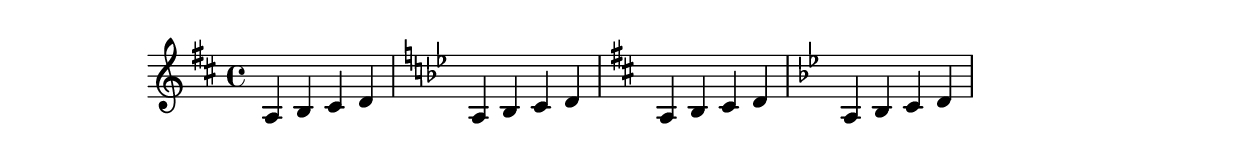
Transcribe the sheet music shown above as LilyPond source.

%% Do not edit this file; it is automatically
%% generated from LSR http://lsr.dsi.unimi.it
%% This file is in the public domain.
\version "2.13.10"

\header {
  lsrtags = "pitches"

%% Translation of GIT committish: 4385ed4cc738e164a95798862580b4b86703356f
doctitlees = "Evitar que se impriman becuadros cuando cambia la armadura"

texidoces = "

Cuando cambia la armadura de la tonalidad, se imprimen becuadros
automáticamente para cancelar las alteraciones de las armaduras
anteriores.  Esto se puede evitar estableciendo al valor @qq{falso} la
propiedad @code{printKeyCancellation} del contexto @code{Staff}.

"

%% Translation of GIT committish: d96023d8792c8af202c7cb8508010c0d3648899d
doctitlede = "Auflösungzeichen nicht setzen wenn die Tonart wechselt"

texidocde = "
Wenn die Tonart wechselt, werden automatisch Auflösungszeichen ausgegeben,
um Versetzungszeichen der vorherigen Tonart aufzulösen.  Das kann
verhindert werden, indem die @code{printKeyCancellation}-Eigenschaft
im @code{Staff}-Kontext auf \"false\" gesetzt wird.
"
%% Translation of GIT committish: 59968a089729d7400f8ece38d5bc98dbb3656a2b
  texidocfr = "
Après un changement de tonalité, un bécarre est imprimé pour annuler
toute altération précédente.  Ceci peut être supprimé en réglant à
@code{\"false\"} la propriété @code{printKeyCancellation} du contexte
@code{Staff}. 

"

  doctitlefr = "Suppression des bécarres superflus après un changement de
tonalité"

  texidoc = "
When the key signature changes, natural signs are automatically printed
to cancel any accidentals from previous key signatures.  This may be
prevented by setting to @code{f} the @code{printKeyCancellation}
property in the @code{Staff} context.

"
  doctitle = "Preventing natural signs from being printed when the key signature changes"
} % begin verbatim

\relative c' {
  \key d \major
  a4 b cis d
  \key g \minor
  a4 bes c d
  \set Staff.printKeyCancellation = ##f
  \key d \major
  a4 b cis d
  \key g \minor
  a4 bes c d
}

